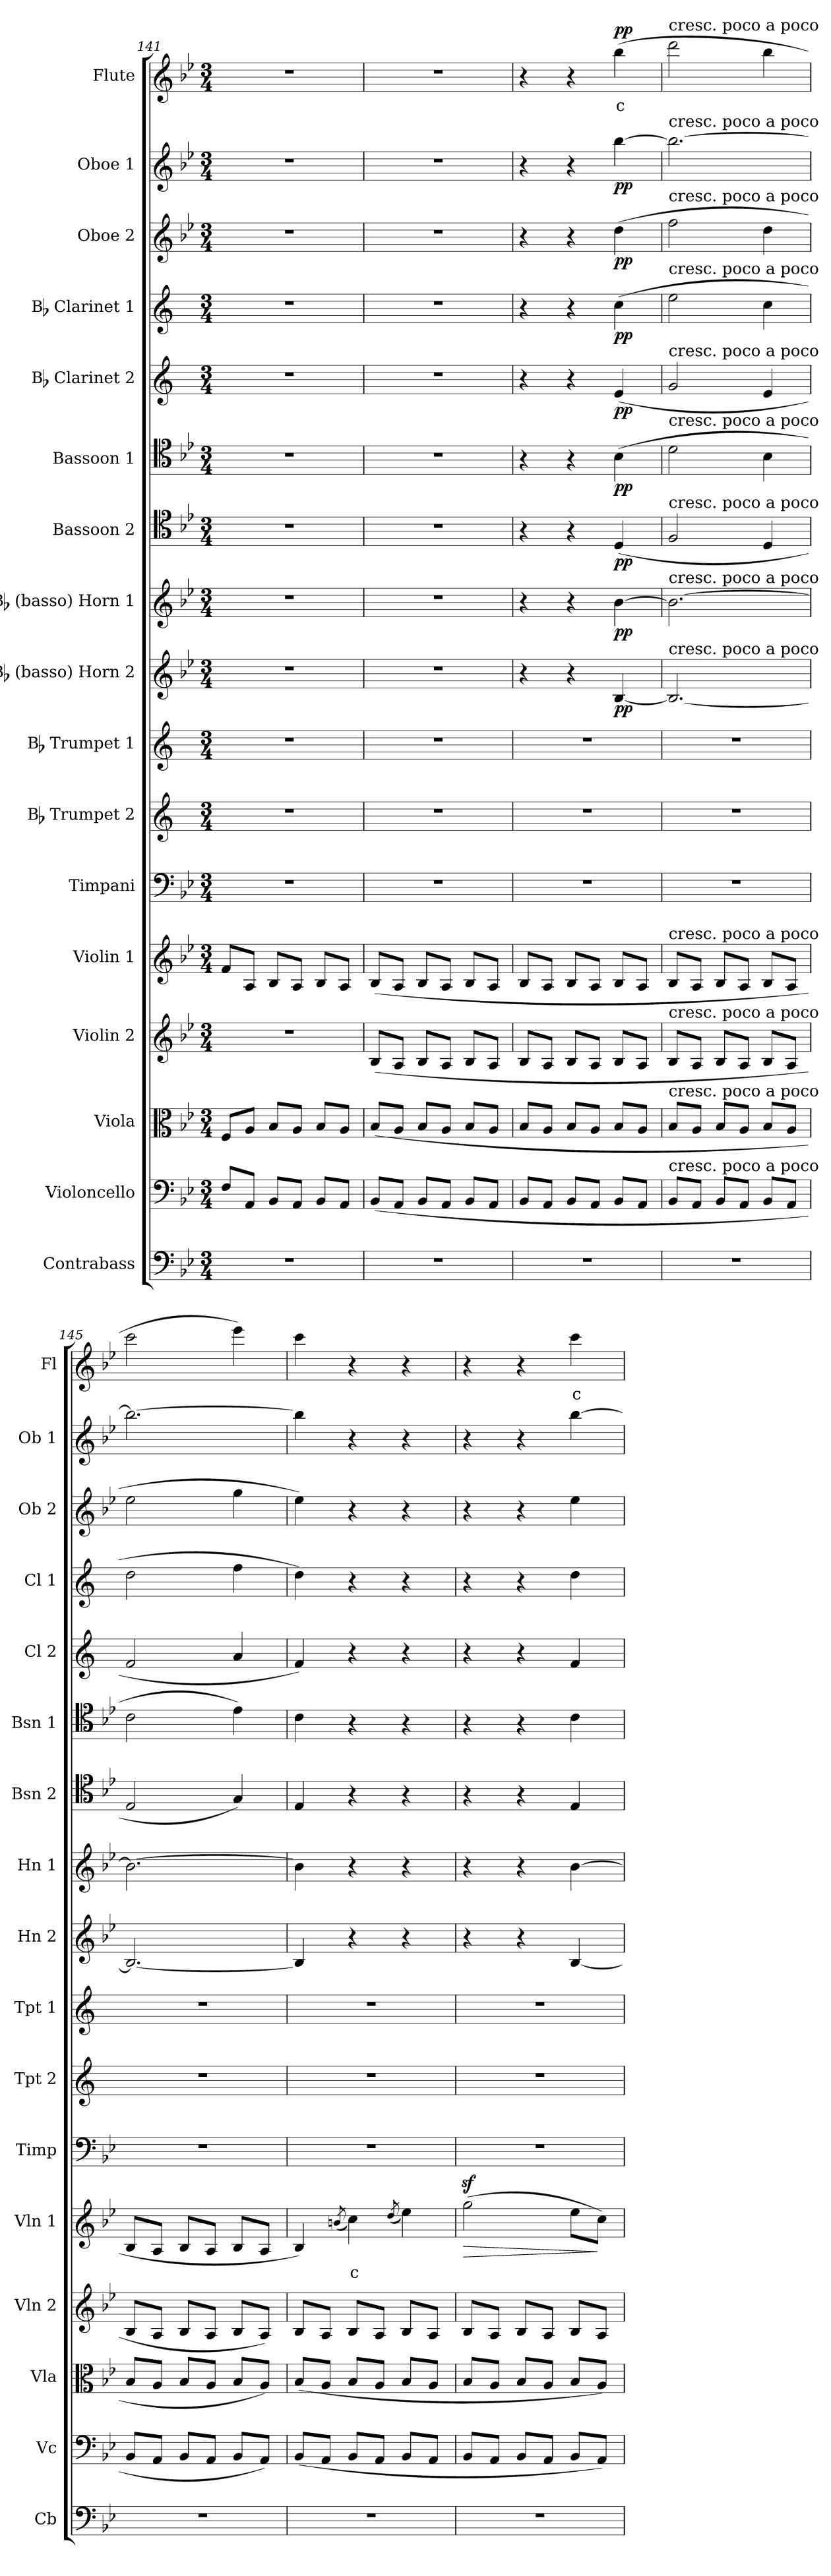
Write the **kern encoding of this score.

**kern	**kern	**kern	**kern	**kern	**text	**dynam	**kern	**kern	**kern	**kern	**dynam	**kern	**dynam	**kern	**dynam	**kern	**dynam	**kern	**dynam	**kern	**dynam	**kern	**dynam	**kern	**dynam	**kern	**text	**dynam
*part17	*part16	*part15	*part14	*part13	*part13	*part13	*part12	*part11	*part10	*part9	*part9	*part8	*part8	*part7	*part7	*part6	*part6	*part5	*part5	*part4	*part4	*part3	*part3	*part2	*part2	*part1	*part1	*part1
*staff17	*staff16	*staff15	*staff14	*staff13	*staff13	*staff13	*staff12	*staff11	*staff10	*staff9	*staff9	*staff8	*staff8	*staff7	*staff7	*staff6	*staff6	*staff5	*staff5	*staff4	*staff4	*staff3	*staff3	*staff2	*staff2	*staff1	*staff1	*staff1
*I"Contrabass	*I"Violoncello	*I"Viola	*I"Violin 2	*I"Violin 1	*	*	*I"Timpani	*I"Bb Trumpet 2	*I"Bb Trumpet 1	*I"Bb (basso) Horn 2	*	*I"Bb (basso) Horn 1	*	*I"Bassoon 2	*	*I"Bassoon 1	*	*I"Bb Clarinet 2	*	*I"Bb Clarinet 1	*	*I"Oboe 2	*	*I"Oboe 1	*	*I"Flute	*	*
*I'Cb	*I'Vc	*I'Vla	*I'Vln 2	*I'Vln 1	*	*	*I'Timp	*I'Tpt 2	*I'Tpt 1	*I'Hn 2	*	*I'Hn 1	*	*I'Bsn 2	*	*I'Bsn 1	*	*I'Cl 2	*	*I'Cl 1	*	*I'Ob 2	*	*I'Ob 1	*	*I'Fl	*	*
*clefF4	*clefF4	*clefC3	*clefG2	*clefG2	*	*	*clefF4	*clefG2	*clefG2	*clefG2	*	*clefG2	*	*clefC4	*	*clefC4	*	*clefG2	*	*clefG2	*	*clefG2	*	*clefG2	*	*clefG2	*	*
*ITrd7c12	*	*	*	*	*	*	*	*ITrd1c2	*ITrd1c2	*ITrd8c14	*	*ITrd8c14	*	*	*	*	*	*ITrd1c2	*	*ITrd1c2	*	*	*	*	*	*	*	*
*k[b-e-]	*k[b-e-]	*k[b-e-]	*k[b-e-]	*k[b-e-]	*	*	*k[b-e-]	*k[b-e-]	*k[b-e-]	*k[b-e-]	*	*k[b-e-]	*	*k[b-e-]	*	*k[b-e-]	*	*k[b-e-]	*	*k[b-e-]	*	*k[b-e-]	*	*k[b-e-]	*	*k[b-e-]	*	*
*M3/4	*M3/4	*M3/4	*M3/4	*M3/4	*	*	*M3/4	*M3/4	*M3/4	*M3/4	*	*M3/4	*	*M3/4	*	*M3/4	*	*M3/4	*	*M3/4	*	*M3/4	*	*M3/4	*	*M3/4	*	*
=141	=141	=141	=141	=141	=141	=141	=141	=141	=141	=141	=141	=141	=141	=141	=141	=141	=141	=141	=141	=141	=141	=141	=141	=141	=141	=141	=141	=141
2.r	8F/L	8F/L	2.r	8f/L	.	.	2.r	2.r	2.r	2.r	.	2.r	.	2.r	.	2.r	.	2.r	.	2.r	.	2.r	.	2.r	.	2.r	.	.
.	8AA/J	8A/J	.	8A/J	.	.	.	.	.	.	.	.	.	.	.	.	.	.	.	.	.	.	.	.	.	.	.	.
.	8BB-/L	8B-/L	.	8B-/L	.	.	.	.	.	.	.	.	.	.	.	.	.	.	.	.	.	.	.	.	.	.	.	.
.	8AA/J	8A/J	.	8A/J	.	.	.	.	.	.	.	.	.	.	.	.	.	.	.	.	.	.	.	.	.	.	.	.
.	8BB-/L	8B-/L	.	8B-/L	.	.	.	.	.	.	.	.	.	.	.	.	.	.	.	.	.	.	.	.	.	.	.	.
.	8AA/J	8A/J	.	8A/J	.	.	.	.	.	.	.	.	.	.	.	.	.	.	.	.	.	.	.	.	.	.	.	.
=142	=142	=142	=142	=142	=142	=142	=142	=142	=142	=142	=142	=142	=142	=142	=142	=142	=142	=142	=142	=142	=142	=142	=142	=142	=142	=142	=142	=142
2.r	(8BB-/L	(8B-/L	(8B-/L	(8B-/L	.	.	2.r	2.r	2.r	2.r	.	2.r	.	2.r	.	2.r	.	2.r	.	2.r	.	2.r	.	2.r	.	2.r	.	.
.	8AA/J	8A/J	8A/J	8A/J	.	.	.	.	.	.	.	.	.	.	.	.	.	.	.	.	.	.	.	.	.	.	.	.
.	8BB-/L	8B-/L	8B-/L	8B-/L	.	.	.	.	.	.	.	.	.	.	.	.	.	.	.	.	.	.	.	.	.	.	.	.
.	8AA/J	8A/J	8A/J	8A/J	.	.	.	.	.	.	.	.	.	.	.	.	.	.	.	.	.	.	.	.	.	.	.	.
.	8BB-/L	8B-/L	8B-/L	8B-/L	.	.	.	.	.	.	.	.	.	.	.	.	.	.	.	.	.	.	.	.	.	.	.	.
.	8AA/J	8A/J	8A/J	8A/J	.	.	.	.	.	.	.	.	.	.	.	.	.	.	.	.	.	.	.	.	.	.	.	.
=143	=143	=143	=143	=143	=143	=143	=143	=143	=143	=143	=143	=143	=143	=143	=143	=143	=143	=143	=143	=143	=143	=143	=143	=143	=143	=143	=143	=143
2.r	8BB-/L	8B-/L	8B-/L	8B-/L	.	.	2.r	2.r	2.r	4r	.	4r	.	4r	.	4r	.	4r	.	4r	.	4r	.	4r	.	4r	.	.
.	8AA/J	8A/J	8A/J	8A/J	.	.	.	.	.	.	.	.	.	.	.	.	.	.	.	.	.	.	.	.	.	.	.	.
.	8BB-/L	8B-/L	8B-/L	8B-/L	.	.	.	.	.	4r	.	4r	.	4r	.	4r	.	4r	.	4r	.	4r	.	4r	.	4r	.	.
.	8AA/J	8A/J	8A/J	8A/J	.	.	.	.	.	.	.	.	.	.	.	.	.	.	.	.	.	.	.	.	.	.	.	.
!	!	!	!	!	!	!	!	!	!	!	!LO:DY:b	!	!LO:DY:b	!	!LO:DY:b	!	!LO:DY:b	!	!LO:DY:b	!	!LO:DY:b	!	!LO:DY:b	!	!LO:DY:b	!	!LO:LY:b:color=#FF0000	!LO:DY:b
.	8BB-/L	8B-/L	8B-/L	8B-/L	.	.	.	.	.	[4BB-/	pp	[4B-\	pp	(4D/	pp	(4B-\	pp	(4d/	pp	(4b-\	pp	(4dd\	pp	[4bb-\	pp	(4bb-\	c	pp
.	8AA/J	8A/J	8A/J	8A/J	.	.	.	.	.	.	.	.	.	.	.	.	.	.	.	.	.	.	.	.	.	.	.	.
=144	=144	=144	=144	=144	=144	=144	=144	=144	=144	=144	=144	=144	=144	=144	=144	=144	=144	=144	=144	=144	=144	=144	=144	=144	=144	=144	=144	=144
!	!	!	!	!	!	!	!	!	!	!	!	!	!	!	!	!	!	!	!	!	!	!	!	!	!	!LO:TX:a:t=cresc. poco a poco	!	!
!	!	!	!	!	!	!	!	!	!	!	!	!	!	!	!	!	!	!	!	!	!	!	!	!LO:TX:a:t=cresc. poco a poco	!	!	!	!
!	!	!	!	!	!	!	!	!	!	!	!	!	!	!	!	!	!	!	!	!	!	!LO:TX:a:t=cresc. poco a poco	!	!	!	!	!	!
!	!	!	!	!	!	!	!	!	!	!	!	!	!	!	!	!	!	!	!	!LO:TX:a:t=cresc. poco a poco	!	!	!	!	!	!	!	!
!	!	!	!	!	!	!	!	!	!	!	!	!	!	!	!	!	!	!LO:TX:a:t=cresc. poco a poco	!	!	!	!	!	!	!	!	!	!
!	!	!	!	!	!	!	!	!	!	!	!	!	!	!	!	!LO:TX:a:t=cresc. poco a poco	!	!	!	!	!	!	!	!	!	!	!	!
!	!	!	!	!	!	!	!	!	!	!	!	!	!	!LO:TX:a:t=cresc. poco a poco	!	!	!	!	!	!	!	!	!	!	!	!	!	!
!	!	!	!	!	!	!	!	!	!	!	!	!LO:TX:a:t=cresc. poco a poco	!	!	!	!	!	!	!	!	!	!	!	!	!	!	!	!
!	!	!	!	!	!	!	!	!	!	!LO:TX:a:t=cresc. poco a poco	!	!	!	!	!	!	!	!	!	!	!	!	!	!	!	!	!	!
!	!	!	!	!LO:TX:a:t=cresc. poco a poco	!	!	!	!	!	!	!	!	!	!	!	!	!	!	!	!	!	!	!	!	!	!	!	!
!	!	!	!LO:TX:a:t=cresc. poco a poco	!	!	!	!	!	!	!	!	!	!	!	!	!	!	!	!	!	!	!	!	!	!	!	!	!
!	!	!LO:TX:a:t=cresc. poco a poco	!	!	!	!	!	!	!	!	!	!	!	!	!	!	!	!	!	!	!	!	!	!	!	!	!	!
!	!LO:TX:a:t=cresc. poco a poco	!	!	!	!	!	!	!	!	!	!	!	!	!	!	!	!	!	!	!	!	!	!	!	!	!	!	!
2.r	8BB-/L	8B-/L	8B-/L	8B-/L	.	.	2.r	2.r	2.r	2.BB-/_	.	2.B-\_	.	2F/	.	2d\	.	2f/	.	2dd\	.	2ff\	.	2.bb-\_	.	2ddd\	.	.
.	8AA/J	8A/J	8A/J	8A/J	.	.	.	.	.	.	.	.	.	.	.	.	.	.	.	.	.	.	.	.	.	.	.	.
.	8BB-/L	8B-/L	8B-/L	8B-/L	.	.	.	.	.	.	.	.	.	.	.	.	.	.	.	.	.	.	.	.	.	.	.	.
.	8AA/J	8A/J	8A/J	8A/J	.	.	.	.	.	.	.	.	.	.	.	.	.	.	.	.	.	.	.	.	.	.	.	.
.	8BB-/L	8B-/L	8B-/L	8B-/L	.	.	.	.	.	.	.	.	.	4D/	.	4B-\	.	4d/	.	4b-\	.	4dd\	.	.	.	4bb-\	.	.
.	8AA/J	8A/J	8A/J	8A/J	.	.	.	.	.	.	.	.	.	.	.	.	.	.	.	.	.	.	.	.	.	.	.	.
=145	=145	=145	=145	=145	=145	=145	=145	=145	=145	=145	=145	=145	=145	=145	=145	=145	=145	=145	=145	=145	=145	=145	=145	=145	=145	=145	=145	=145
2.r	8BB-/L	8B-/L	8B-/L	8B-/L	.	.	2.r	2.r	2.r	2.BB-/_	.	2.B-\_	.	2E-/	.	2c\	.	2e-/	.	2cc\	.	2ee-\	.	2.bb-\_	.	2ccc\	.	.
.	8AA/J	8A/J	8A/J	8A/J	.	.	.	.	.	.	.	.	.	.	.	.	.	.	.	.	.	.	.	.	.	.	.	.
.	8BB-/L	8B-/L	8B-/L	8B-/L	.	.	.	.	.	.	.	.	.	.	.	.	.	.	.	.	.	.	.	.	.	.	.	.
.	8AA/J	8A/J	8A/J	8A/J	.	.	.	.	.	.	.	.	.	.	.	.	.	.	.	.	.	.	.	.	.	.	.	.
.	8BB-/L	8B-/L	8B-/L	8B-/L	.	.	.	.	.	.	.	.	.	4G/)	.	4e-\)	.	4g/	.	4ee-\	.	4gg\	.	.	.	4eee-\)	.	.
.	8AA/J)	8A/J)	8A/J)	8A/J	.	.	.	.	.	.	.	.	.	.	.	.	.	.	.	.	.	.	.	.	.	.	.	.
=146	=146	=146	=146	=146	=146	=146	=146	=146	=146	=146	=146	=146	=146	=146	=146	=146	=146	=146	=146	=146	=146	=146	=146	=146	=146	=146	=146	=146
2.r	(8BB-/L	(8B-/L	8B-/L	4B-/)	.	.	2.r	2.r	2.r	4BB-/]	.	4B-\]	.	4E-/	.	4c\	.	4e-/)	.	4cc\)	.	4ee-\)	.	4bb-\]	.	4ccc\	.	.
.	8AA/J	8A/J	8A/J	.	.	.	.	.	.	.	.	.	.	.	.	.	.	.	.	.	.	.	.	.	.	.	.	.
.	.	.	.	(8qbn/	.	.	.	.	.	.	.	.	.	.	.	.	.	.	.	.	.	.	.	.	.	.	.	.
!	!	!	!	!	!LO:LY:b:color=#FF0000	!	!	!	!	!	!	!	!	!	!	!	!	!	!	!	!	!	!	!	!	!	!	!
.	8BB-/L	8B-/L	8B-/L	4cc\)	c	.	.	.	.	4r	.	4r	.	4r	.	4r	.	4r	.	4r	.	4r	.	4r	.	4r	.	.
.	8AA/J	8A/J	8A/J	.	.	.	.	.	.	.	.	.	.	.	.	.	.	.	.	.	.	.	.	.	.	.	.	.
.	.	.	.	(8qdd/	.	.	.	.	.	.	.	.	.	.	.	.	.	.	.	.	.	.	.	.	.	.	.	.
.	8BB-/L	8B-/L	8B-/L	4ee-\)	.	.	.	.	.	4r	.	4r	.	4r	.	4r	.	4r	.	4r	.	4r	.	4r	.	4r	.	.
.	8AA/J	8A/J	8A/J	.	.	.	.	.	.	.	.	.	.	.	.	.	.	.	.	.	.	.	.	.	.	.	.	.
=147	=147	=147	=147	=147	=147	=147	=147	=147	=147	=147	=147	=147	=147	=147	=147	=147	=147	=147	=147	=147	=147	=147	=147	=147	=147	=147	=147	=147
!	!	!	!	!	!	!LO:HP:b	!	!	!	!	!	!	!	!	!	!	!	!	!	!	!	!	!	!	!	!	!	!
2.r	8BB-/L	8B-/L	8B-/L	(2ggz<\	.	>	2.r	2.r	2.r	4r	.	4r	.	4r	.	4r	.	4r	.	4r	.	4r	.	4r	.	4r	.	.
.	8AA/J	8A/J	8A/J	.	.	.	.	.	.	.	.	.	.	.	.	.	.	.	.	.	.	.	.	.	.	.	.	.
.	8BB-/L	8B-/L	8B-/L	.	.	.	.	.	.	4r	.	4r	.	4r	.	4r	.	4r	.	4r	.	4r	.	4r	.	4r	.	.
.	8AA/J	8A/J	8A/J	.	.	.	.	.	.	.	.	.	.	.	.	.	.	.	.	.	.	.	.	.	.	.	.	.
!	!	!	!	!	!	!	!	!	!	!	!	!	!	!	!	!	!	!	!	!	!	!	!	!	!	!	!LO:LY:b:color=#FF0000	!
.	8BB-/L	8B-/L	8B-/L	8ee-\L	.	.	.	.	.	[4BB-/	.	[4B-\	.	4E-/	.	4c\	.	4e-/	.	4cc\	.	4ee-\	.	[4bb-\	.	4ccc\	c	.
.	8AA/J)	8A/J)	8A/J	8cc\J)	.	]	.	.	.	.	.	.	.	.	.	.	.	.	.	.	.	.	.	.	.	.	.	.
=	=	=	=	=	=	=	=	=	=	=	=	=	=	=	=	=	=	=	=	=	=	=	=	=	=	=	=	=
*-	*-	*-	*-	*-	*-	*-	*-	*-	*-	*-	*-	*-	*-	*-	*-	*-	*-	*-	*-	*-	*-	*-	*-	*-	*-	*-	*-	*-
